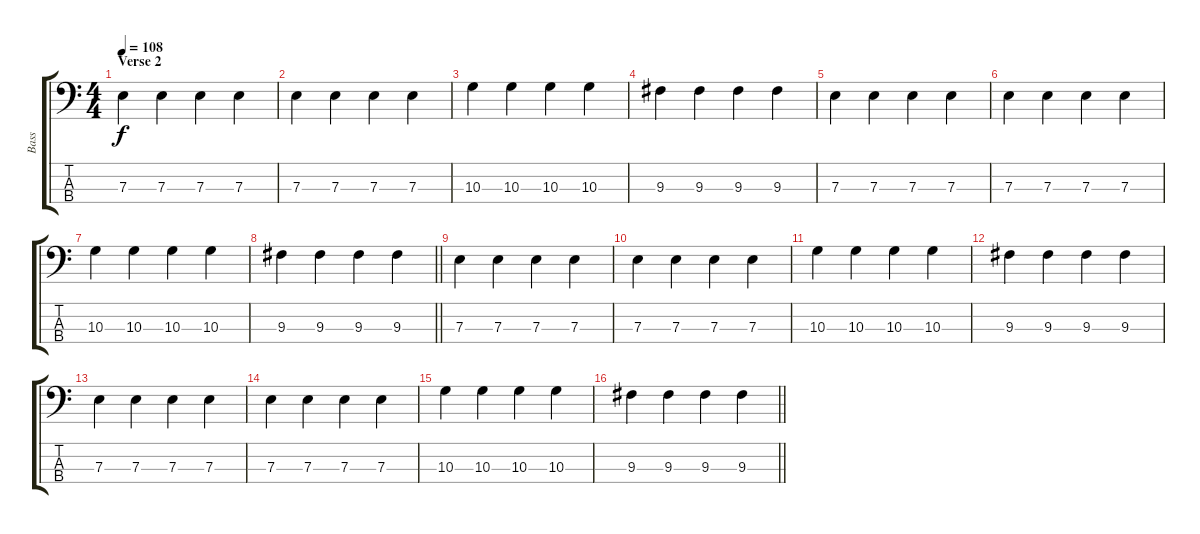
\track ("Bass" "Bass") {instrument electricbasspick}
\staff {score tabs}
\tuning (G2 D2 A1 D1) {hide}
\ts (4 4)
\section ("" "Verse 2")
\tempo 108
\clef f4
\ks c
7.3.4{dy f} 7.3.4 7.3.4 7.3.4 |
7.3.4 7.3.4 7.3.4 7.3.4 |
10.3.4 10.3.4 10.3.4 10.3.4 |
9.3.4 9.3.4 9.3.4 9.3.4 |
7.3.4 7.3.4 7.3.4 7.3.4 |
7.3.4 7.3.4 7.3.4 7.3.4 |
10.3.4 10.3.4 10.3.4 10.3.4 |
\barLineRight lightlight
9.3.4 9.3.4 9.3.4 9.3.4 |
7.3.4 7.3.4 7.3.4 7.3.4 |
7.3.4 7.3.4 7.3.4 7.3.4 |
10.3.4 10.3.4 10.3.4 10.3.4 |
9.3.4 9.3.4 9.3.4 9.3.4 |
7.3.4 7.3.4 7.3.4 7.3.4 |
7.3.4 7.3.4 7.3.4 7.3.4 |
10.3.4 10.3.4 10.3.4 10.3.4 |
\barLineRight lightlight
9.3.4 9.3.4 9.3.4 9.3.4
